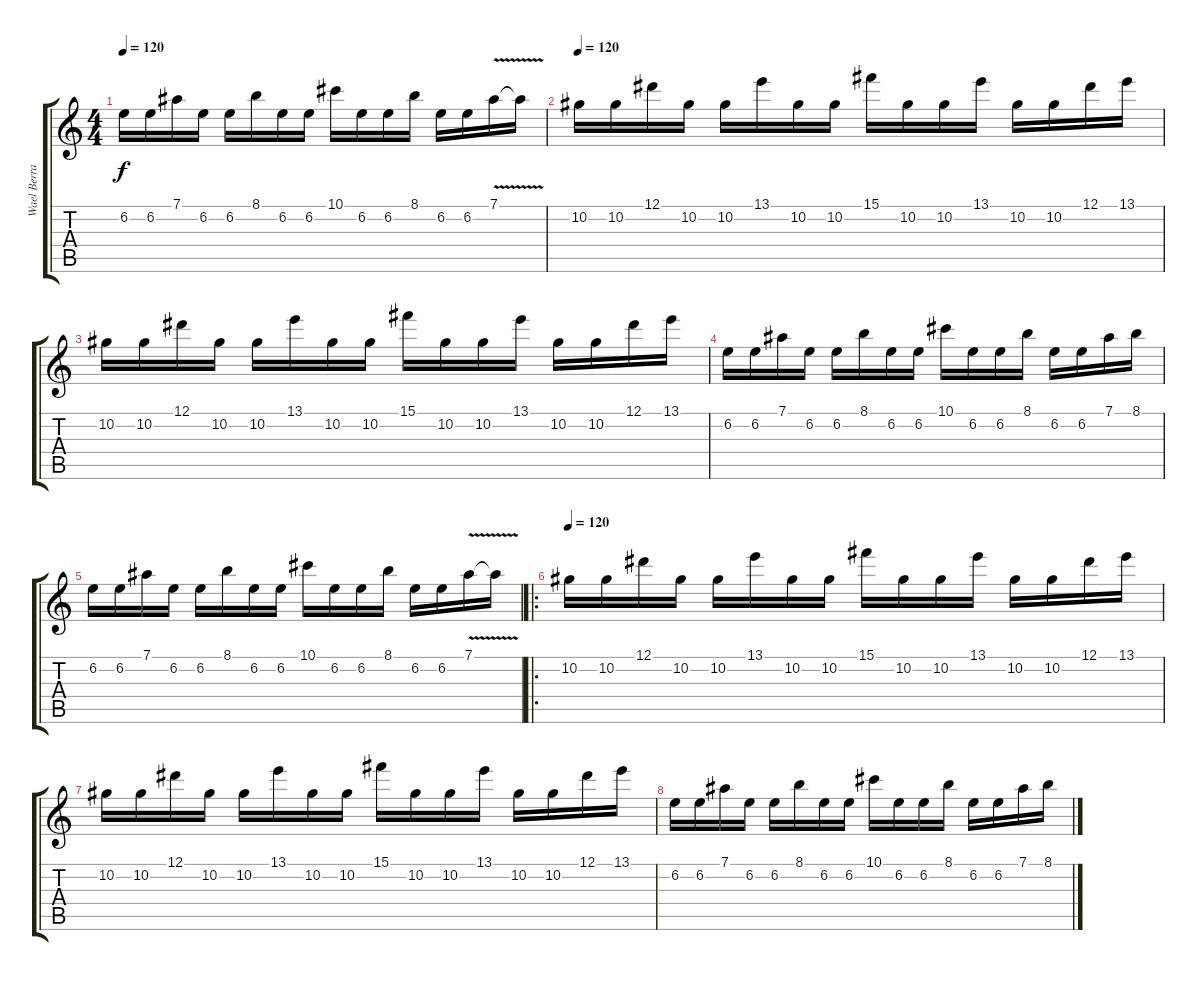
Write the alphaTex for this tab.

\track ("Wael Berrais" "Wael Berra") {instrument distortionguitar}
\staff {score tabs}
\tuning (Eb4 Bb3 Gb3 Db3 Ab2 Eb2) {hide}
\ts (4 4)
\tempo 120
\clef g2
\ks c
6.2.16{dy f} 6.2.16 7.1.16 6.2.16 6.2.16 8.1.16 6.2.16 6.2.16 10.1.16 6.2.16 6.2.16 8.1.16 6.2.16 6.2.16 7.1{v}.16 7.1{t}.16 |
\tempo 120
10.2.16 10.2.16 12.1.16 10.2.16 10.2.16 13.1.16 10.2.16 10.2.16 15.1.16 10.2.16 10.2.16 13.1.16 10.2.16 10.2.16 12.1.16 13.1.16 |
10.2.16 10.2.16 12.1.16 10.2.16 10.2.16 13.1.16 10.2.16 10.2.16 15.1.16 10.2.16 10.2.16 13.1.16 10.2.16 10.2.16 12.1.16 13.1.16 |
6.2.16 6.2.16 7.1.16 6.2.16 6.2.16 8.1.16 6.2.16 6.2.16 10.1.16 6.2.16 6.2.16 8.1.16 6.2.16 6.2.16 7.1.16 8.1.16 |
6.2.16 6.2.16 7.1.16 6.2.16 6.2.16 8.1.16 6.2.16 6.2.16 10.1.16 6.2.16 6.2.16 8.1.16 6.2.16 6.2.16 7.1{v}.16 7.1{t}.16 |
\ro
\tempo 120
10.2.16 10.2.16 12.1.16 10.2.16 10.2.16 13.1.16 10.2.16 10.2.16 15.1.16 10.2.16 10.2.16 13.1.16 10.2.16 10.2.16 12.1.16 13.1.16 |
10.2.16 10.2.16 12.1.16 10.2.16 10.2.16 13.1.16 10.2.16 10.2.16 15.1.16 10.2.16 10.2.16 13.1.16 10.2.16 10.2.16 12.1.16 13.1.16 |
6.2.16 6.2.16 7.1.16 6.2.16 6.2.16 8.1.16 6.2.16 6.2.16 10.1.16 6.2.16 6.2.16 8.1.16 6.2.16 6.2.16 7.1.16 8.1.16
